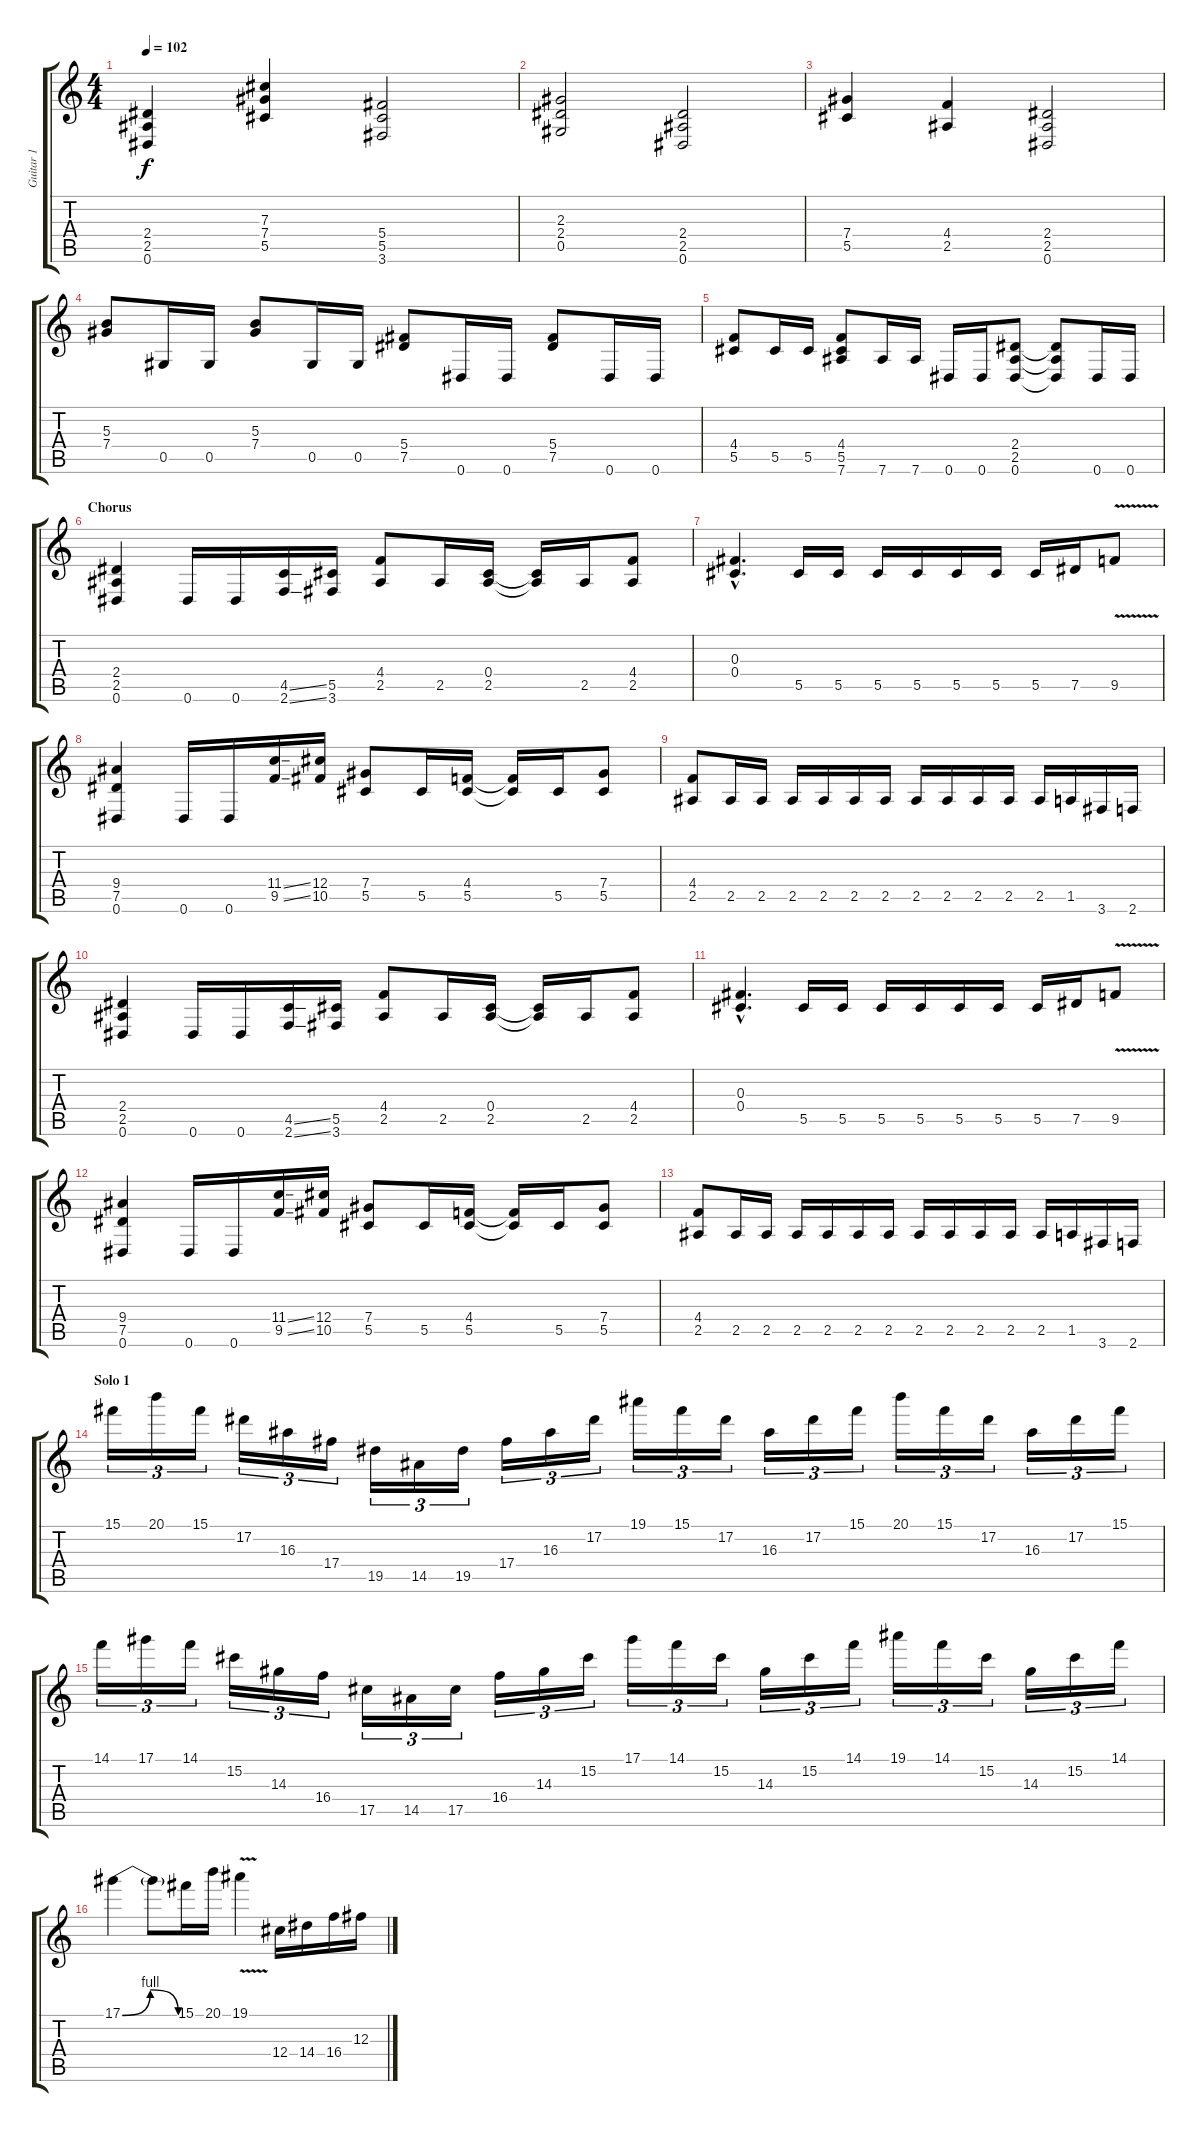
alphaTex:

\track ("Guitar 1" "Guitar 1") {instrument distortionguitar}
\staff {score tabs}
\tuning (Eb4 Bb3 Gb3 Db3 Ab2 Eb2) {hide}
\ts (4 4)
\tempo 102
\clef g2
\ks c
(2.4 2.5 0.6).4{dy f} (7.3 7.4 5.5).4 (5.4 5.5 3.6).2 |
(2.3 2.4 0.5).2 (2.4 2.5 0.6).2 |
(7.4 5.5).4 (4.4 2.5).4 (2.4 2.5 0.6).2 |
(5.3 7.4).8 0.5.16 0.5.16 (5.3 7.4).8 0.5.16 0.5.16 (5.4 7.5).8 0.6.16 0.6.16 (5.4 7.5).8 0.6.16 0.6.16 |
(4.4 5.5).8 5.5.16 5.5.16 (4.4 5.5 7.6).8 7.6.16 7.6.16 0.6.16 0.6.16 (2.4 2.5 0.6).8 (2.4{t} 2.5{t} 0.6{t}).8 0.6.16 0.6.16 |
\section ("" "Chorus")
(2.4 2.5 0.6).4 0.6.16 0.6.16 (4.5{ss} 2.6{ss}).16 (5.5 3.6).16 (4.4 2.5).8 2.5.16 (0.4 2.5).16 (0.4{t} 2.5{t}).16 2.5.16 (4.4 2.5).8 |
(0.3{hac} 0.4{hac}).4{d} 5.5.16 5.5.16 5.5.16 5.5.16 5.5.16 5.5.16 5.5.16 7.5.16 9.5{v}.8 |
(9.4 7.5 0.6).4 0.6.16 0.6.16 (11.4{ss} 9.5{ss}).16 (12.4 10.5).16 (7.4 5.5).8 5.5.16 (4.4 5.5).16 (4.4{t} 5.5{t}).16 5.5.16 (7.4 5.5).8 |
(4.4 2.5).8 2.5.16 2.5.16 2.5.16 2.5.16 2.5.16 2.5.16 2.5.16 2.5.16 2.5.16 2.5.16 2.5.16 1.5.16 3.6.16 2.6.16 |
(2.4 2.5 0.6).4 0.6.16 0.6.16 (4.5{ss} 2.6{ss}).16 (5.5 3.6).16 (4.4 2.5).8 2.5.16 (0.4 2.5).16 (0.4{t} 2.5{t}).16 2.5.16 (4.4 2.5).8 |
(0.3{hac} 0.4{hac}).4{d} 5.5.16 5.5.16 5.5.16 5.5.16 5.5.16 5.5.16 5.5.16 7.5.16 9.5{v}.8 |
(9.4 7.5 0.6).4 0.6.16 0.6.16 (11.4{ss} 9.5{ss}).16 (12.4 10.5).16 (7.4 5.5).8 5.5.16 (4.4 5.5).16 (4.4{t} 5.5{t}).16 5.5.16 (7.4 5.5).8 |
(4.4 2.5).8 2.5.16 2.5.16 2.5.16 2.5.16 2.5.16 2.5.16 2.5.16 2.5.16 2.5.16 2.5.16 2.5.16 1.5.16 3.6.16 2.6.16 |
\section ("" "Solo 1")
15.1.16{tu (3 2) volume 15} 20.1.16{tu (3 2)} 15.1.16{tu (3 2)} 17.2.16{tu (3 2)} 16.3.16{tu (3 2)} 17.4.16{tu (3 2)} 19.5.16{tu (3 2)} 14.5.16{tu (3 2)} 19.5.16{tu (3 2)} 17.4.16{tu (3 2)} 16.3.16{tu (3 2)} 17.2.16{tu (3 2)} 19.1.16{tu (3 2)} 15.1.16{tu (3 2)} 17.2.16{tu (3 2)} 16.3.16{tu (3 2)} 17.2.16{tu (3 2)} 15.1.16{tu (3 2)} 20.1.16{tu (3 2)} 15.1.16{tu (3 2)} 17.2.16{tu (3 2)} 16.3.16{tu (3 2)} 17.2.16{tu (3 2)} 15.1.16{tu (3 2)} |
14.1.16{tu (3 2)} 17.1.16{tu (3 2)} 14.1.16{tu (3 2)} 15.2.16{tu (3 2)} 14.3.16{tu (3 2)} 16.4.16{tu (3 2)} 17.5.16{tu (3 2)} 14.5.16{tu (3 2)} 17.5.16{tu (3 2)} 16.4.16{tu (3 2)} 14.3.16{tu (3 2)} 15.2.16{tu (3 2)} 17.1.16{tu (3 2)} 14.1.16{tu (3 2)} 15.2.16{tu (3 2)} 14.3.16{tu (3 2)} 15.2.16{tu (3 2)} 14.1.16{tu (3 2)} 19.1.16{tu (3 2)} 14.1.16{tu (3 2)} 15.2.16{tu (3 2)} 14.3.16{tu (3 2)} 15.2.16{tu (3 2)} 14.1.16{tu (3 2)} |
17.1{be (bendrelease 0 0 30 4 55 4 60 0)}.4 17.1{t}.8 15.1.16 20.1.16 19.1{v}.4 12.4.16 14.4.16 16.4.16 12.3.16
